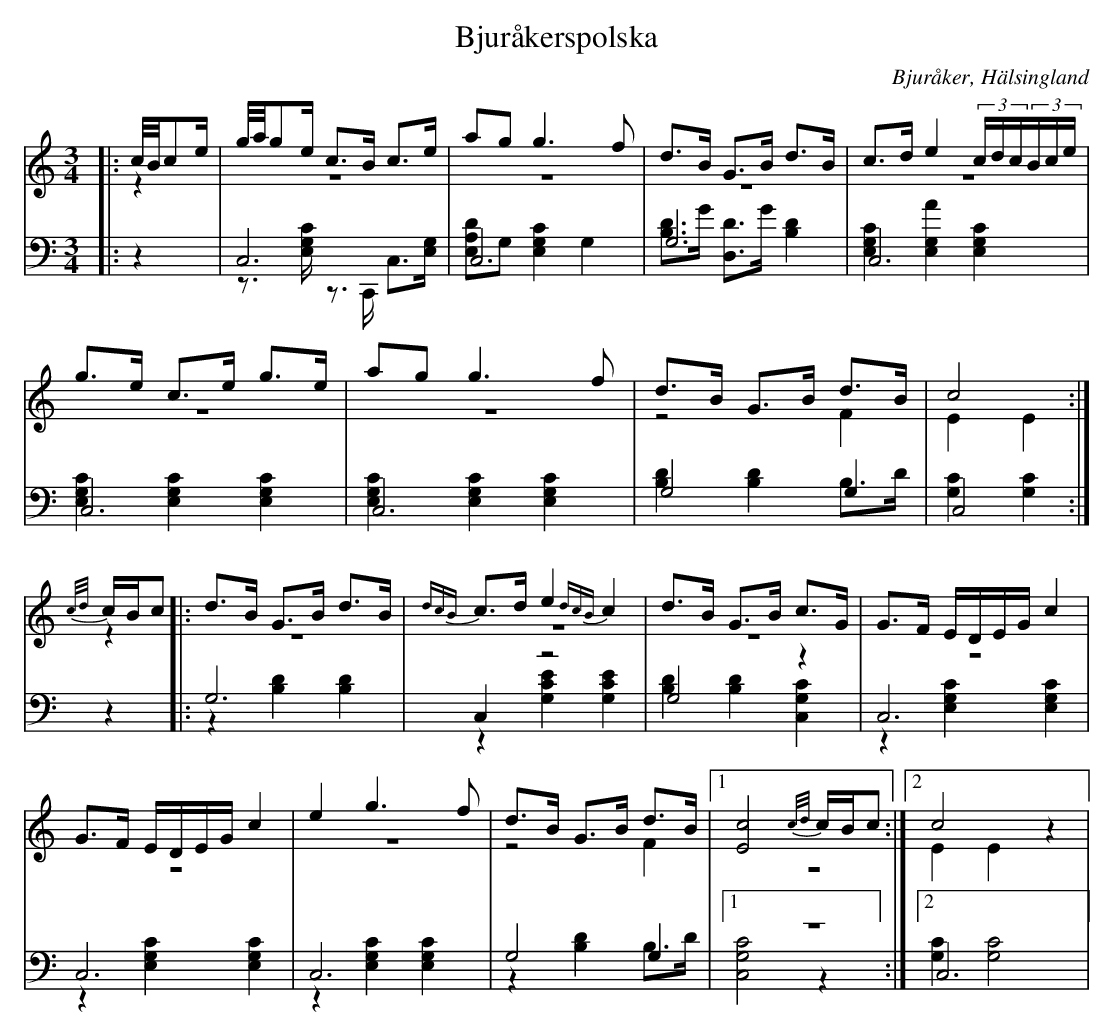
X:1
T: Bjuråkerspolska
O: Bjuråker, Hälsingland
M: 3/4
L: 1/8
K: C
V:1
V:2 merge
V:3
V:4 merge
V:1
|:c//B//ce/|g//a//ge/ c>B c>e|ag g3 f|d>B G>B d>B|c>d e2 (3c/d/c/(3B/c/e/|
g>e c>e g>e|ag g3 f|d>B G>B d>B|c4:|
{c/d/}c/B/c |:d>B G>B d>B|{dcB}c>d e2 {dcB}c2|d>B G>B c>G|G>F E/D/E/G/ c2|
G>F E/D/E/G/ c2|e2 g3 f|d>B G>B d>B|1 [E4c4] {c/d/}c/B/c:|2 c4 z2|
V:2
|:z2|z6|z6|z6|z6|
z6|z6|z4 F2|E2 E2:|
z2|:z6|z6|z6|z6|
 z6|z6|z4 F2|1 z6:|2 E2 E2 z2|
V:3 clef=bass
|:z2|C,6|C,6|G,6|C,6|
C,6|C,6|G,4 G,2|C,4:|
z2|:G,6|C,2 z4|G,4 z2|C,6|
 C,6|C,6|G,4 G,2|1 z6:|2 C,6|
V:4 clef=bass
|:z2|z>[E,G,C] z>C,, C,>[E,G,]|[E,A,D]G, [E,2G,2C2] G,2|[B,D]>G [D,D]>G [B,2D2]|[E,2G,2C2] [E,2G,2A2] [E,2G,2C2]|
[E,2G,2C2] [E,2G,2C2] [E,2G,2C2]|[E,2G,2C2] [E,2G,2C2] [E,2G,2C2]|[B,2D2] [B,2D2] B,>D|[G,2C2][G,2C2]:|
z2|:z2 [B,2D2] [B,2D2]|z2 [G,2C2E2] [G,2C2E2]|[B,2D2][B,2D2] [C,2G,2C2]|z2 [E,2G,2C2] [E,2G,2C2]|
z2 [E,2G,2C2] [E,2G,2C2]|z2 [E,2G,2C2] [E,2G,2C2]|z2 [B,2D2] B,>D|1 [C,4G,4C4] z2:|2 [G,2C2] [G,4C4]|
